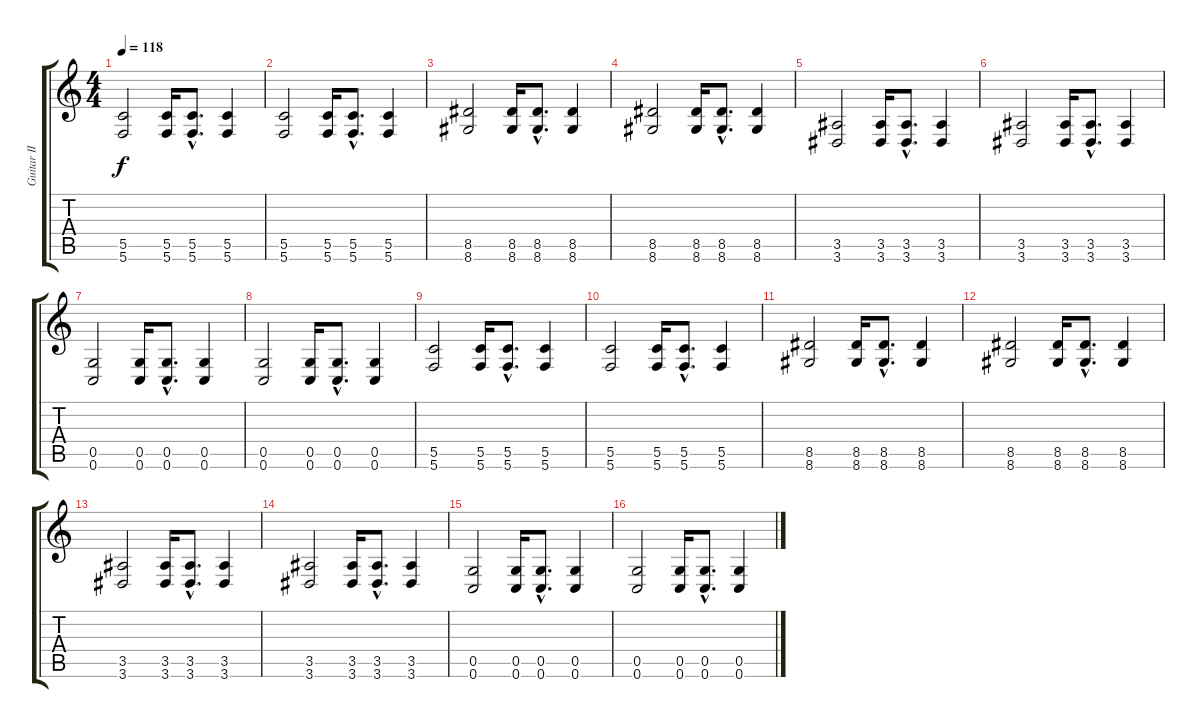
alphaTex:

\track ("Guitar II" "Guitar II") {instrument distortionguitar}
\staff {score tabs}
\tuning (D4 A3 F3 C3 G2 C2) {hide}
\ts (4 4)
\tempo 118
\clef g2
\ks c
(5.5 5.6).2{dy f volume 14 balance 2} (5.5 5.6).16 (5.5{hac} 5.6{hac}).8{d} (5.5 5.6).4 |
(5.5 5.6).2{volume 14 balance 2} (5.5 5.6).16 (5.5{hac} 5.6{hac}).8{d} (5.5 5.6).4 |
(8.5 8.6).2{volume 14 balance 2} (8.5 8.6).16 (8.5{hac} 8.6{hac}).8{d} (8.5 8.6).4 |
(8.5 8.6).2{volume 14 balance 2} (8.5 8.6).16 (8.5{hac} 8.6{hac}).8{d} (8.5 8.6).4 |
(3.5 3.6).2{volume 14 balance 2} (3.5 3.6).16 (3.5{hac} 3.6{hac}).8{d} (3.5 3.6).4 |
(3.5 3.6).2{volume 14 balance 2} (3.5 3.6).16 (3.5{hac} 3.6{hac}).8{d} (3.5 3.6).4 |
(0.5 0.6).2{volume 14 balance 2} (0.5 0.6).16 (0.5{hac} 0.6{hac}).8{d} (0.5 0.6).4 |
(0.5 0.6).2{volume 14 balance 2} (0.5 0.6).16 (0.5{hac} 0.6{hac}).8{d} (0.5 0.6).4 |
(5.5 5.6).2{volume 14 balance 2} (5.5 5.6).16 (5.5{hac} 5.6{hac}).8{d} (5.5 5.6).4 |
(5.5 5.6).2{volume 14 balance 2} (5.5 5.6).16 (5.5{hac} 5.6{hac}).8{d} (5.5 5.6).4 |
(8.5 8.6).2{volume 14 balance 2} (8.5 8.6).16 (8.5{hac} 8.6{hac}).8{d} (8.5 8.6).4 |
(8.5 8.6).2{volume 14 balance 2} (8.5 8.6).16 (8.5{hac} 8.6{hac}).8{d} (8.5 8.6).4 |
(3.5 3.6).2{volume 14 balance 2} (3.5 3.6).16 (3.5{hac} 3.6{hac}).8{d} (3.5 3.6).4 |
(3.5 3.6).2{volume 14 balance 2} (3.5 3.6).16 (3.5{hac} 3.6{hac}).8{d} (3.5 3.6).4 |
(0.5 0.6).2{volume 14 balance 2} (0.5 0.6).16 (0.5{hac} 0.6{hac}).8{d} (0.5 0.6).4 |
(0.5 0.6).2{volume 14 balance 2} (0.5 0.6).16 (0.5{hac} 0.6{hac}).8{d} (0.5 0.6).4
